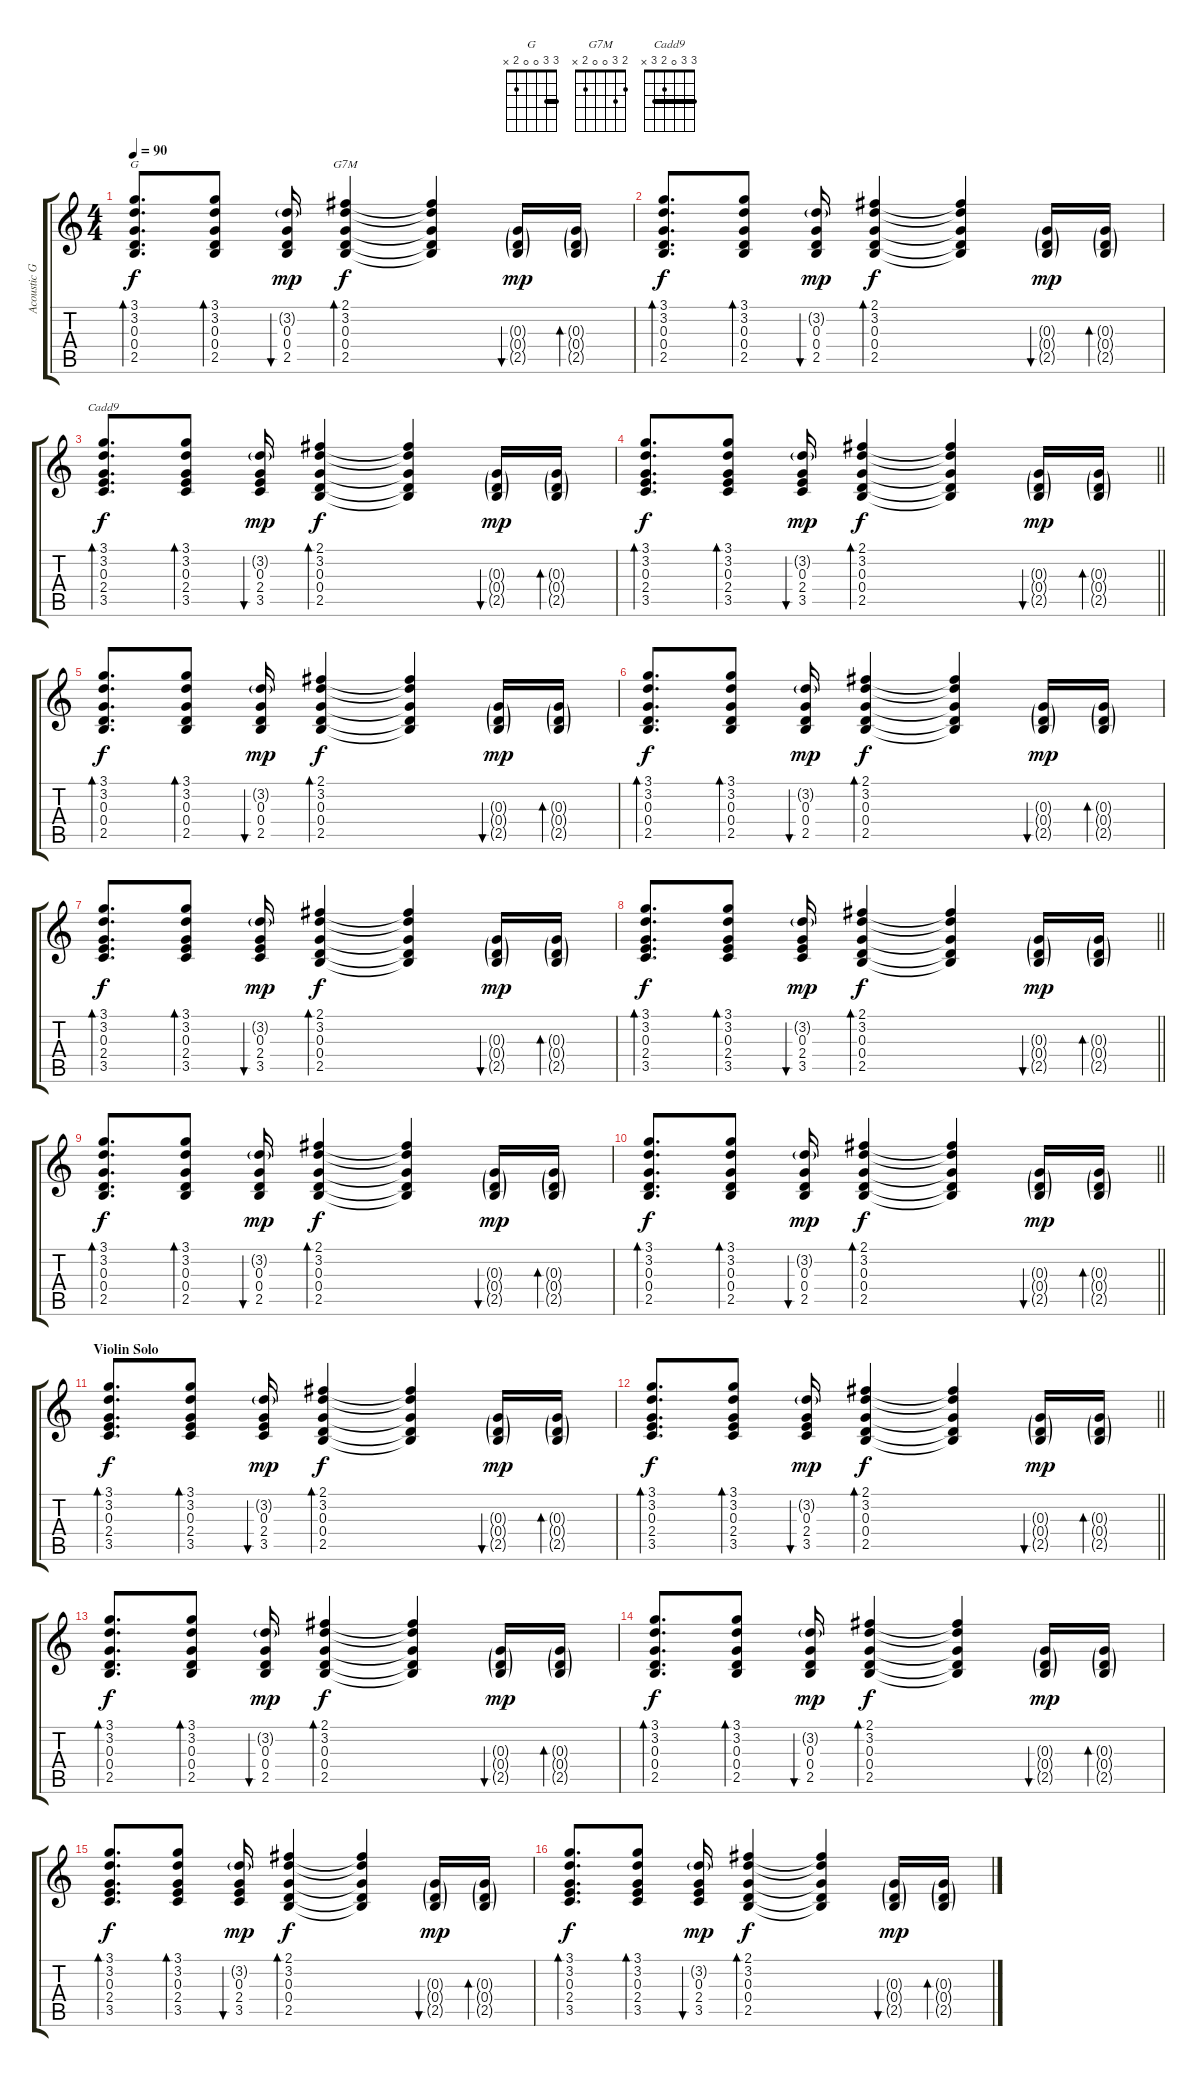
\track ("Acoustic Guitar" "Acoustic G") {instrument acousticguitarsteel}
\staff {score tabs}
\tuning (E4 B3 G3 D3 A2 E2) {hide}
\chord ("G" 3 3 0 0 2 x) {barre 3}
\chord ("G7M" 2 3 0 0 2 x)
\chord ("Cadd9" 3 3 0 2 3 x) {barre 3}
\ts (4 4)
\tempo 90
\clef g2
\ks c
(3.1 3.2 0.3 0.4 2.5).8{d bd 60 ch "G" dy f} (3.1 3.2 0.3 0.4 2.5).8{bd 60} (3.2{g} 0.3 0.4 2.5).16{bu 60 dy mp} (2.1 3.2 0.3 0.4 2.5).4{bd 60 ch "G7M" dy f} (2.1{t} 3.2{t} 0.3{t} 0.4{t} 2.5{t}).4 (0.3{g} 0.4{g} 2.5{g}).16{bu 60 dy mp} (0.3{g} 0.4{g} 2.5{g}).16{bd 60} |
(3.1 3.2 0.3 0.4 2.5).8{d bd 60 dy f} (3.1 3.2 0.3 0.4 2.5).8{bd 60} (3.2{g} 0.3 0.4 2.5).16{bu 60 dy mp} (2.1 3.2 0.3 0.4 2.5).4{bd 60 dy f} (2.1{t} 3.2{t} 0.3{t} 0.4{t} 2.5{t}).4 (0.3{g} 0.4{g} 2.5{g}).16{bu 60 dy mp} (0.3{g} 0.4{g} 2.5{g}).16{bd 60} |
(3.1 3.2 0.3 2.4 3.5).8{d bd 60 ch "Cadd9" dy f} (3.1 3.2 0.3 2.4 3.5).8{bd 60} (3.2{g} 0.3 2.4 3.5).16{bu 60 dy mp} (2.1 3.2 0.3 0.4 2.5).4{bd 60 dy f} (2.1{t} 3.2{t} 0.3{t} 0.4{t} 2.5{t}).4 (0.3{g} 0.4{g} 2.5{g}).16{bu 60 dy mp} (0.3{g} 0.4{g} 2.5{g}).16{bd 60} |
\barLineRight lightlight
(3.1 3.2 0.3 2.4 3.5).8{d bd 60 dy f} (3.1 3.2 0.3 2.4 3.5).8{bd 60} (3.2{g} 0.3 2.4 3.5).16{bu 60 dy mp} (2.1 3.2 0.3 0.4 2.5).4{bd 60 dy f} (2.1{t} 3.2{t} 0.3{t} 0.4{t} 2.5{t}).4 (0.3{g} 0.4{g} 2.5{g}).16{bu 60 dy mp} (0.3{g} 0.4{g} 2.5{g}).16{bd 60} |
(3.1 3.2 0.3 0.4 2.5).8{d bd 60 dy f} (3.1 3.2 0.3 0.4 2.5).8{bd 60} (3.2{g} 0.3 0.4 2.5).16{bu 60 dy mp} (2.1 3.2 0.3 0.4 2.5).4{bd 60 dy f} (2.1{t} 3.2{t} 0.3{t} 0.4{t} 2.5{t}).4 (0.3{g} 0.4{g} 2.5{g}).16{bu 60 dy mp} (0.3{g} 0.4{g} 2.5{g}).16{bd 60} |
(3.1 3.2 0.3 0.4 2.5).8{d bd 60 dy f} (3.1 3.2 0.3 0.4 2.5).8{bd 60} (3.2{g} 0.3 0.4 2.5).16{bu 60 dy mp} (2.1 3.2 0.3 0.4 2.5).4{bd 60 dy f} (2.1{t} 3.2{t} 0.3{t} 0.4{t} 2.5{t}).4 (0.3{g} 0.4{g} 2.5{g}).16{bu 60 dy mp} (0.3{g} 0.4{g} 2.5{g}).16{bd 60} |
(3.1 3.2 0.3 2.4 3.5).8{d bd 60 dy f} (3.1 3.2 0.3 2.4 3.5).8{bd 60} (3.2{g} 0.3 2.4 3.5).16{bu 60 dy mp} (2.1 3.2 0.3 0.4 2.5).4{bd 60 dy f} (2.1{t} 3.2{t} 0.3{t} 0.4{t} 2.5{t}).4 (0.3{g} 0.4{g} 2.5{g}).16{bu 60 dy mp} (0.3{g} 0.4{g} 2.5{g}).16{bd 60} |
\barLineRight lightlight
(3.1 3.2 0.3 2.4 3.5).8{d bd 60 dy f} (3.1 3.2 0.3 2.4 3.5).8{bd 60} (3.2{g} 0.3 2.4 3.5).16{bu 60 dy mp} (2.1 3.2 0.3 0.4 2.5).4{bd 60 dy f} (2.1{t} 3.2{t} 0.3{t} 0.4{t} 2.5{t}).4 (0.3{g} 0.4{g} 2.5{g}).16{bu 60 dy mp} (0.3{g} 0.4{g} 2.5{g}).16{bd 60} |
(3.1 3.2 0.3 0.4 2.5).8{d bd 60 dy f} (3.1 3.2 0.3 0.4 2.5).8{bd 60} (3.2{g} 0.3 0.4 2.5).16{bu 60 dy mp} (2.1 3.2 0.3 0.4 2.5).4{bd 60 dy f} (2.1{t} 3.2{t} 0.3{t} 0.4{t} 2.5{t}).4 (0.3{g} 0.4{g} 2.5{g}).16{bu 60 dy mp} (0.3{g} 0.4{g} 2.5{g}).16{bd 60} |
\barLineRight lightlight
(3.1 3.2 0.3 0.4 2.5).8{d bd 60 dy f} (3.1 3.2 0.3 0.4 2.5).8{bd 60} (3.2{g} 0.3 0.4 2.5).16{bu 60 dy mp} (2.1 3.2 0.3 0.4 2.5).4{bd 60 dy f} (2.1{t} 3.2{t} 0.3{t} 0.4{t} 2.5{t}).4 (0.3{g} 0.4{g} 2.5{g}).16{bu 60 dy mp} (0.3{g} 0.4{g} 2.5{g}).16{bd 60} |
\section ("" "Violin Solo")
(3.1 3.2 0.3 2.4 3.5).8{d bd 60 dy f} (3.1 3.2 0.3 2.4 3.5).8{bd 60} (3.2{g} 0.3 2.4 3.5).16{bu 60 dy mp} (2.1 3.2 0.3 0.4 2.5).4{bd 60 dy f} (2.1{t} 3.2{t} 0.3{t} 0.4{t} 2.5{t}).4 (0.3{g} 0.4{g} 2.5{g}).16{bu 60 dy mp} (0.3{g} 0.4{g} 2.5{g}).16{bd 60} |
\barLineRight lightlight
(3.1 3.2 0.3 2.4 3.5).8{d bd 60 dy f} (3.1 3.2 0.3 2.4 3.5).8{bd 60} (3.2{g} 0.3 2.4 3.5).16{bu 60 dy mp} (2.1 3.2 0.3 0.4 2.5).4{bd 60 dy f} (2.1{t} 3.2{t} 0.3{t} 0.4{t} 2.5{t}).4 (0.3{g} 0.4{g} 2.5{g}).16{bu 60 dy mp} (0.3{g} 0.4{g} 2.5{g}).16{bd 60} |
(3.1 3.2 0.3 0.4 2.5).8{d bd 60 dy f} (3.1 3.2 0.3 0.4 2.5).8{bd 60} (3.2{g} 0.3 0.4 2.5).16{bu 60 dy mp} (2.1 3.2 0.3 0.4 2.5).4{bd 60 dy f} (2.1{t} 3.2{t} 0.3{t} 0.4{t} 2.5{t}).4 (0.3{g} 0.4{g} 2.5{g}).16{bu 60 dy mp} (0.3{g} 0.4{g} 2.5{g}).16{bd 60} |
(3.1 3.2 0.3 0.4 2.5).8{d bd 60 dy f} (3.1 3.2 0.3 0.4 2.5).8{bd 60} (3.2{g} 0.3 0.4 2.5).16{bu 60 dy mp} (2.1 3.2 0.3 0.4 2.5).4{bd 60 dy f} (2.1{t} 3.2{t} 0.3{t} 0.4{t} 2.5{t}).4 (0.3{g} 0.4{g} 2.5{g}).16{bu 60 dy mp} (0.3{g} 0.4{g} 2.5{g}).16{bd 60} |
(3.1 3.2 0.3 2.4 3.5).8{d bd 60 dy f} (3.1 3.2 0.3 2.4 3.5).8{bd 60} (3.2{g} 0.3 2.4 3.5).16{bu 60 dy mp} (2.1 3.2 0.3 0.4 2.5).4{bd 60 dy f} (2.1{t} 3.2{t} 0.3{t} 0.4{t} 2.5{t}).4 (0.3{g} 0.4{g} 2.5{g}).16{bu 60 dy mp} (0.3{g} 0.4{g} 2.5{g}).16{bd 60} |
(3.1 3.2 0.3 2.4 3.5).8{d bd 60 dy f} (3.1 3.2 0.3 2.4 3.5).8{bd 60} (3.2{g} 0.3 2.4 3.5).16{bu 60 dy mp} (2.1 3.2 0.3 0.4 2.5).4{bd 60 dy f} (2.1{t} 3.2{t} 0.3{t} 0.4{t} 2.5{t}).4 (0.3{g} 0.4{g} 2.5{g}).16{bu 60 dy mp} (0.3{g} 0.4{g} 2.5{g}).16{bd 60}
